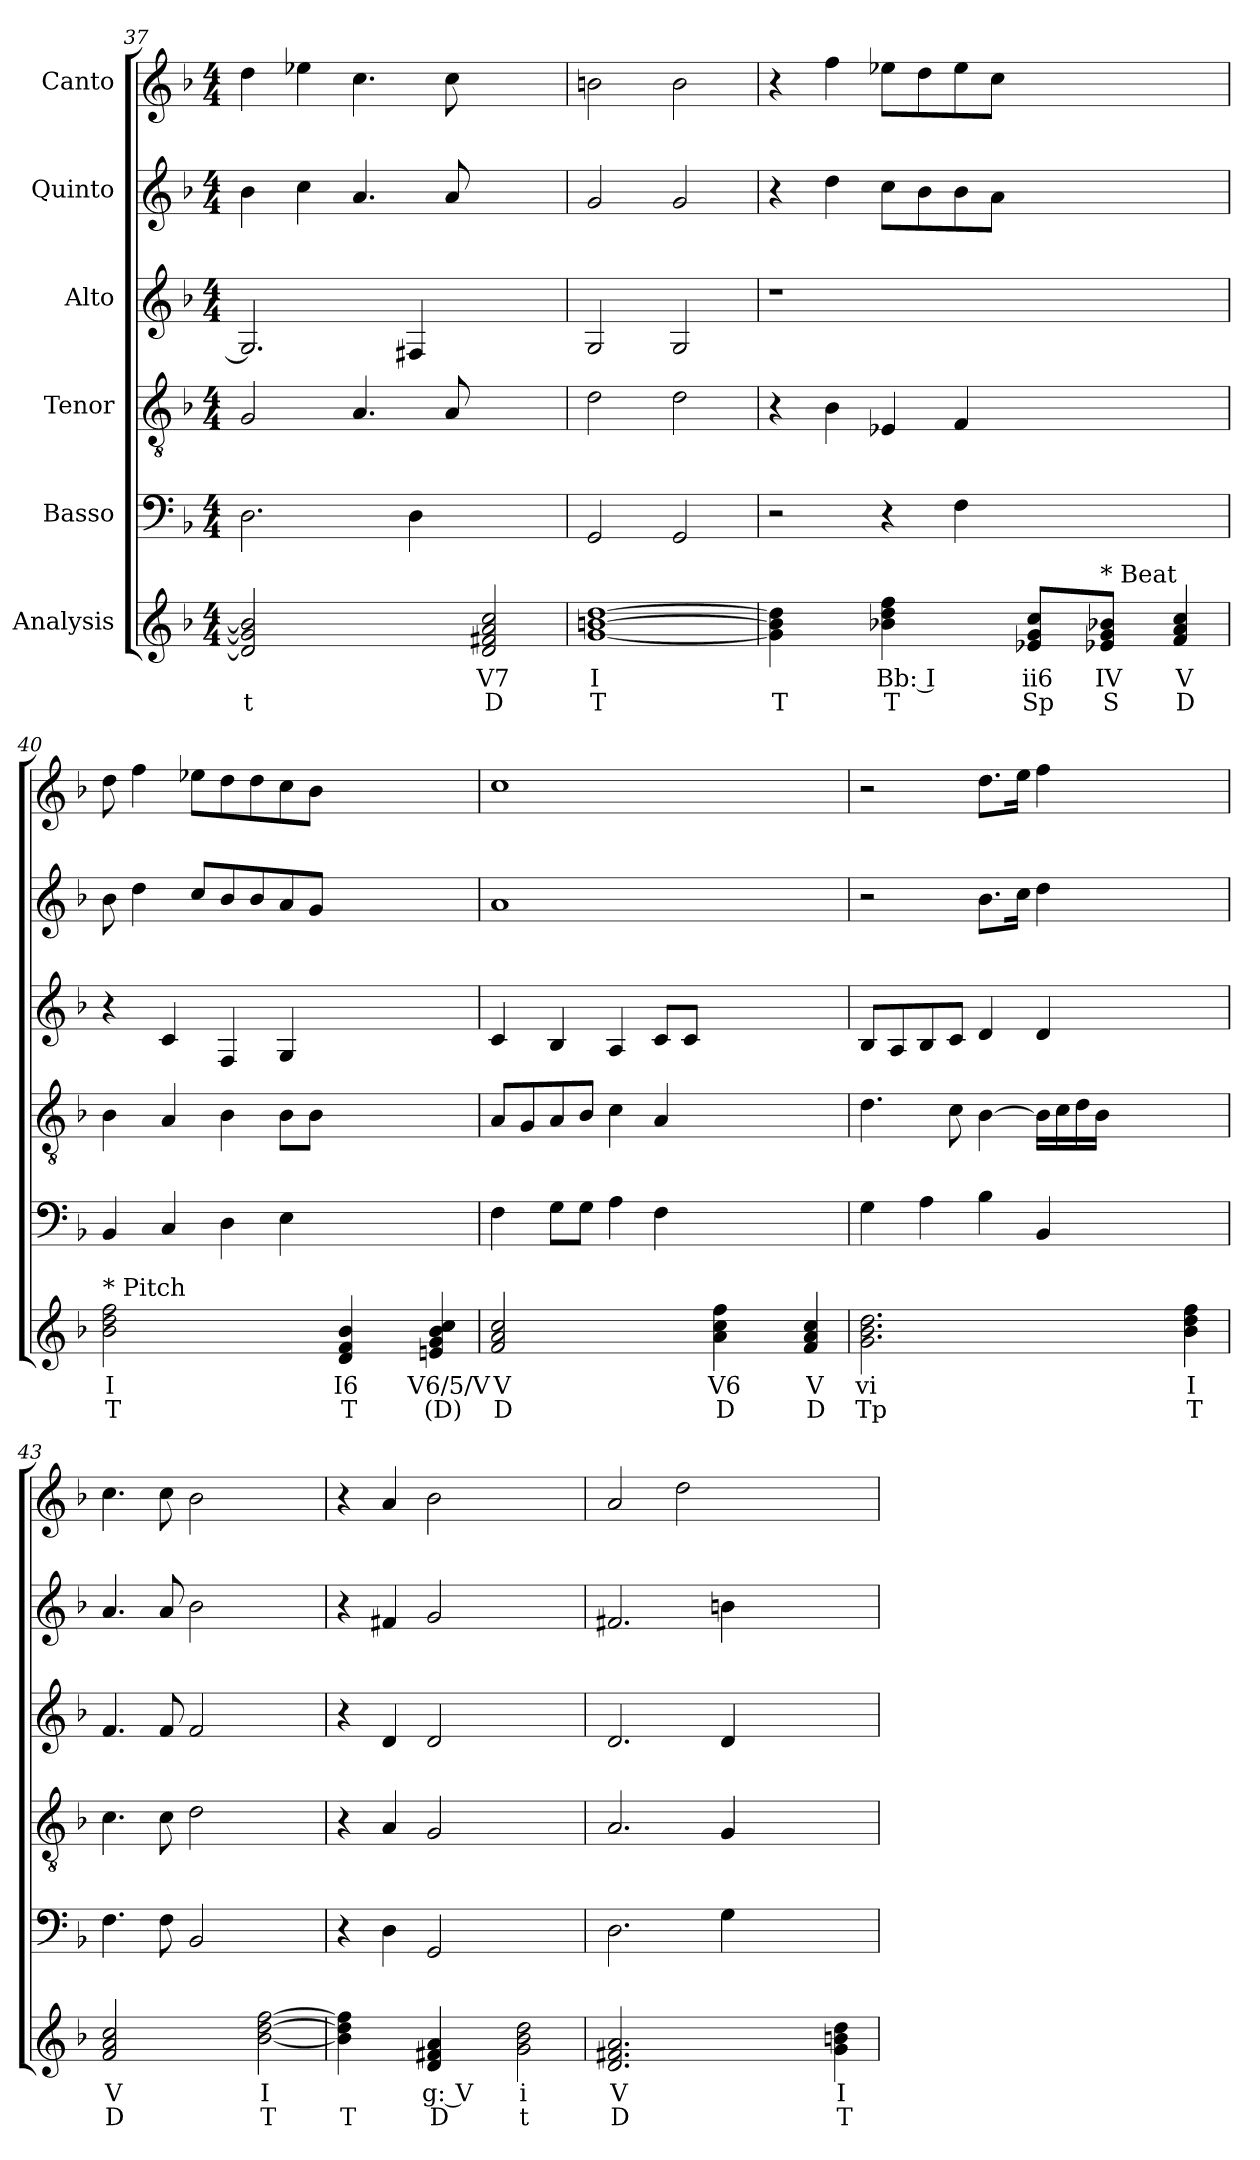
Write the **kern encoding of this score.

**kern	**text	**text	**kern	**kern	**kern	**kern	**kern
*part6	*part6	*part6	*part5	*part4	*part3	*part2	*part1
*staff6	*staff6	*staff6	*staff5	*staff4	*staff3	*staff2	*staff1
*I"Analysis	*	*	*I"Basso	*I"Tenor	*I"Alto	*I"Quinto	*I"Canto
*	*	*	*clefF4	*clefGv2	*clefG2	*clefG2	*clefG2
*k[b-]	*	*	*k[b-]	*k[b-]	*k[b-]	*k[b-]	*k[b-]
*	*	*	*F:	*F:	*F:	*F:	*F:
*M4/4	*	*	*M4/4	*M4/4	*M4/4	*M4/4	*M4/4
=37	=37	=37	=37	=37	=37	=37	=37
2d] 2g] 2b-]	.	t	2.D\	2G/	2.G/]	4b-\	4dd\
.	.	.	.	.	.	4cc\	4ee-X\
2ryy	.	.	.	4.A/	.	4.a/	4.cc\
.	.	.	4D\	.	4F#X/	.	.
.	.	.	.	8A/	.	8a/	8cc\
2d 2f#X 2a 2cc	V7	D	2ryy	2ryy	2ryy	2ryy	2ryy
=38	=38	=38	=38	=38	=38	=38	=38
[1g [1bn [1dd	I	T	2GG/	2d\	2G/	2g/	2bn\
.	.	.	2GG/	2d\	2G/	2g/	2b\
=39	=39	=39	=39	=39	=39	=39	=39
4g] 4b] 4dd]	.	T	2r	4r	1r	4r	4r
4ryy	.	.	.	4B-\	.	4dd\	4ff\
4b-X 4dd 4ff	Bb: I	T	4r	4E-X/	.	8cc\L	8ee-X\L
.	.	.	.	.	.	8b-\	8dd\
4ryy	.	.	4F\	4F/	.	8b-\	8ee-\
.	.	.	.	.	.	8a\J	8cc\J
8e-X 8g 8ccL	ii6	Sp	2.ryy	2.ryy	2.ryy	2.ryy	2.ryy
8ryy	.	.	.	.	.	.	.
!LO:TX:a:t=* Beat	!	!	!	!	!	!	!
8e-X 8g 8b-XJ	IV	S	.	.	.	.	.
8ryy	.	.	.	.	.	.	.
4f 4a 4cc	V	D	.	.	.	.	.
=40	=40	=40	=40	=40	=40	=40	=40
!LO:TX:a:t=* Pitch	!	!	!	!	!	!	!
2b- 2dd 2ff	I	T	4BB-/	4B-\	4r	8b-\	8dd\
.	.	.	.	.	.	4dd\	4ff\
.	.	.	4C/	4A/	4c/	.	.
.	.	.	.	.	.	8cc/L	8ee-X\L
2ryy	.	.	4D\	4B-\	4F/	8b-/	8dd\
.	.	.	.	.	.	8b-/	8dd\
.	.	.	4E\	8B-\L	4G/	8a/	8cc\
.	.	.	.	8B-\J	.	8g/J	8b-\J
4d 4f 4b-	I6	T	2.ryy	2.ryy	2.ryy	2.ryy	2.ryy
4ryy	.	.	.	.	.	.	.
4en 4g 4b- 4cc	V6/5/V	(D)	.	.	.	.	.
=41	=41	=41	=41	=41	=41	=41	=41
2f 2a 2cc	V	D	4F\	8A/L	4c/	1a	1cc
.	.	.	.	8G/	.	.	.
.	.	.	8G\L	8A/	4B-/	.	.
.	.	.	8G\J	8B-/J	.	.	.
2ryy	.	.	4A\	4c\	4A/	.	.
.	.	.	4F\	4A/	8c/L	.	.
.	.	.	.	.	8c/J	.	.
4a 4cc 4ff	V6	D	2.ryy	2.ryy	2.ryy	2.ryy	2.ryy
4ryy	.	.	.	.	.	.	.
4f 4a 4cc	V	D	.	.	.	.	.
=42	=42	=42	=42	=42	=42	=42	=42
2.g 2.b- 2.dd	vi	Tp	4G\	4.d\	8B-/L	2r	2r
.	.	.	.	.	8A/	.	.
.	.	.	4A\	.	8B-/	.	.
.	.	.	.	8c\	8c/J	.	.
.	.	.	4B-\	[4B-\	4d/	8.b-\L	8.dd\L
.	.	.	.	.	.	16cc\Jk	16ee\Jk
2.ryy	.	.	4BB-/	16B-\LL]	4d/	4dd\	4ff\
.	.	.	.	16c\	.	.	.
.	.	.	.	16d\	.	.	.
.	.	.	.	16B-\JJ	.	.	.
.	.	.	2.ryy	2.ryy	2.ryy	2.ryy	2.ryy
4b- 4dd 4ff	I	T	.	.	.	.	.
=43	=43	=43	=43	=43	=43	=43	=43
2f 2a 2cc	V	D	4.F\	4.c\	4.f/	4.a/	4.cc\
.	.	.	8F\	8c\	8f/	8a/	8cc\
2ryy	.	.	2BB-/	2d\	2f/	2b-\	2b-\
[2b- [2dd [2ff	I	T	2ryy	2ryy	2ryy	2ryy	2ryy
=44	=44	=44	=44	=44	=44	=44	=44
4b-] 4dd] 4ff]	.	T	4r	4r	4r	4r	4r
4ryy	.	.	4D\	4A/	4d/	4f#X/	4a/
4d 4f#X 4a	g: V	D	2GG/	2G/	2d/	2g/	2b-\
4ryy	.	.	.	.	.	.	.
2g 2b- 2dd	i	t	2ryy	2ryy	2ryy	2ryy	2ryy
=45	=45	=45	=45	=45	=45	=45	=45
2.d 2.f#X 2.a	V	D	2.D\	2.A/	2.d/	2.f#X/	2a/
.	.	.	.	.	.	.	2dd\
2.ryy	.	.	4G\	4G/	4d/	4bn\	.
.	.	.	2.ryy	2.ryy	2.ryy	2.ryy	2.ryy
4g 4bn 4dd	I	T	.	.	.	.	.
=	=	=	=	=	=	=	=
*-	*-	*-	*-	*-	*-	*-	*-
